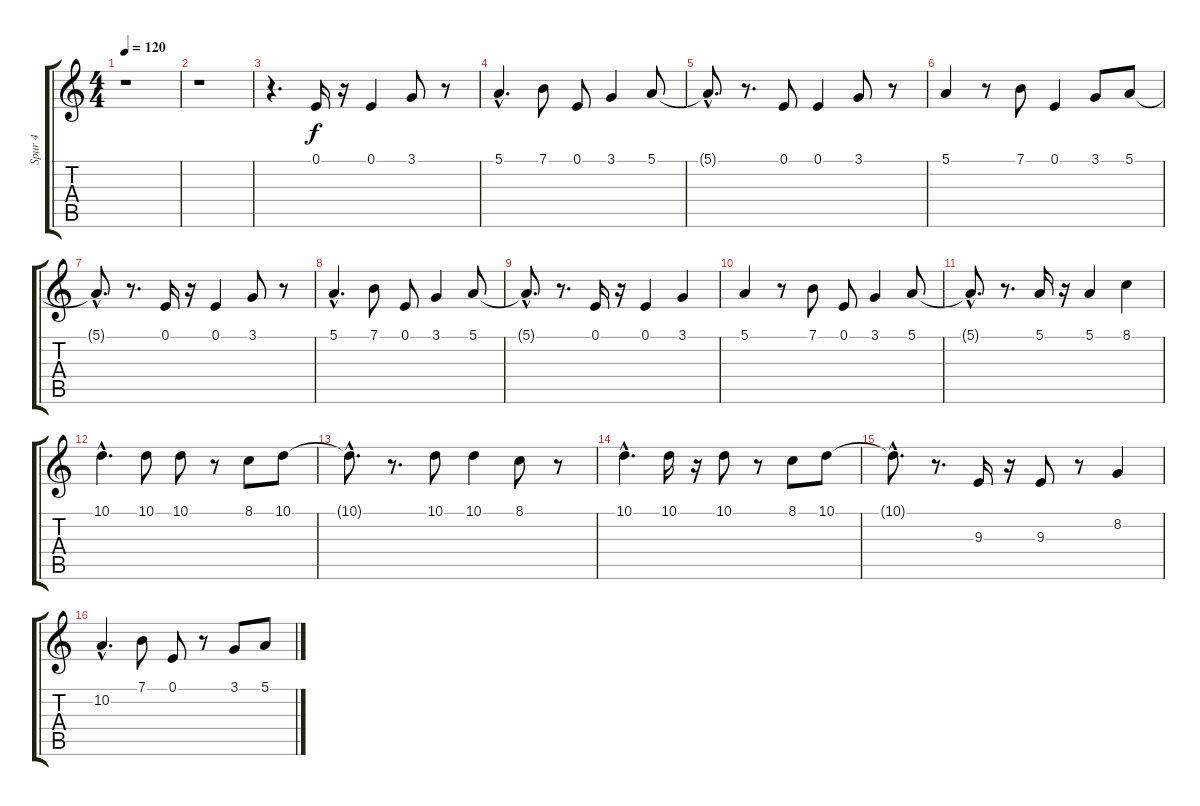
\track ("Spur 4" "Spur 4") {instrument synthvoice}
\staff {score tabs}
\tuning (E4 B3 G3 D3 A2 E2) {hide}
\ts (4 4)
\tempo 120
\clef g2
\ks c
r.1{dy f} |
r.1 |
r.4{d} 0.1.16 r.16 0.1.4 3.1.8 r.8 |
5.1{hac}.4{d} 7.1.8 0.1.8 3.1.4 5.1.8 |
5.1{hac t}.8{d} r.8{d} 0.1.8 0.1.4 3.1.8 r.8 |
5.1.4 r.8 7.1.8 0.1.4 3.1.8 5.1.8 |
5.1{hac t}.8{d} r.8{d} 0.1.16 r.16 0.1.4 3.1.8 r.8 |
5.1{hac}.4{d} 7.1.8 0.1.8 3.1.4 5.1.8 |
5.1{hac t}.8{d} r.8{d} 0.1.16 r.16 0.1.4 3.1.4 |
5.1.4 r.8 7.1.8 0.1.8 3.1.4 5.1.8 |
5.1{hac t}.8{d} r.8{d} 5.1.16 r.16 5.1.4 8.1.4 |
10.1{hac}.4{d} 10.1.8 10.1.8 r.8 8.1.8 10.1.8 |
10.1{hac t}.8{d} r.8{d} 10.1.8 10.1.4 8.1.8 r.8 |
10.1{hac}.4{d} 10.1.16 r.16 10.1.8 r.8 8.1.8 10.1.8 |
10.1{hac t}.8{d} r.8{d} 9.3.16 r.16 9.3.8 r.8 8.2.4 |
10.2{hac}.4{d} 7.1.8 0.1.8 r.8 3.1.8 5.1.8
